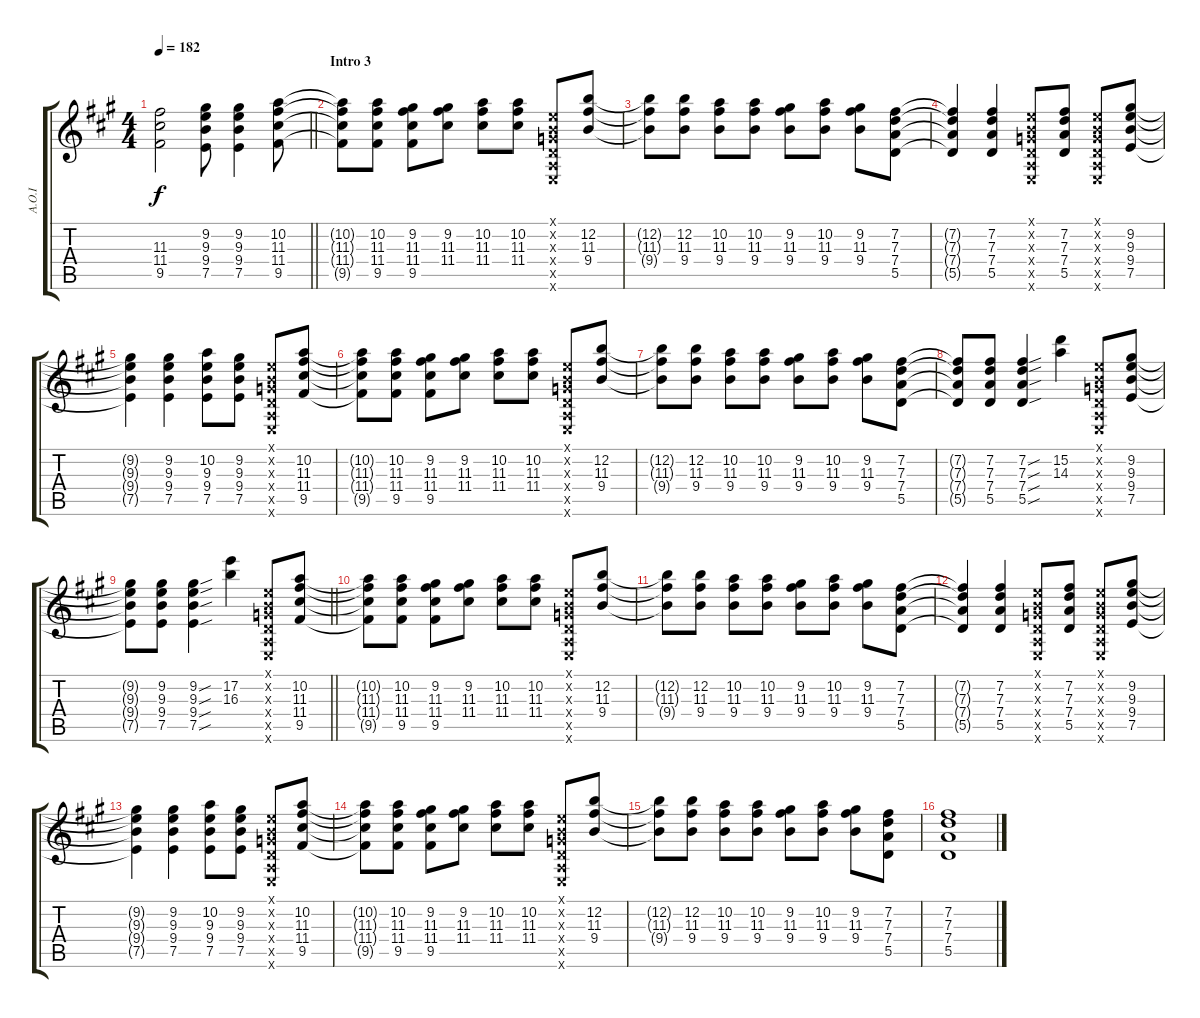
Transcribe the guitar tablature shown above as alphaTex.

\track ("A.O.I" "A.O.I") {instrument distortionguitar}
\staff {score tabs}
\tuning (E4 B3 G3 D3 A2 E2) {hide}
\ts (4 4)
\tempo 182
\clef g2
\barLineRight lightlight
\ks a
(11.3{t} 11.4{t} 9.5{t}).2{dy f} (9.2 9.3 9.4 7.5).8 (9.2 9.3 9.4 7.5).4 (10.2 11.3 11.4 9.5).8 |
\section ("" "Intro 3")
(10.2{t} 11.3{t} 11.4{t} 9.5{t}).8 (10.2 11.3 11.4 9.5).8 (9.2 11.3 11.4 9.5).8 (9.2 11.3 11.4).8 (10.2 11.3 11.4).8 (10.2 11.3 11.4).8 (0.1{x} 0.2{x} 0.3{x} 0.4{x} 0.5{x} 0.6{x}).8 (12.2 11.3 9.4).8 |
(12.2{t} 11.3{t} 9.4{t}).8 (12.2 11.3 9.4).8 (10.2 11.3 9.4).8 (10.2 11.3 9.4).8 (9.2 11.3 9.4).8 (10.2 11.3 9.4).8 (9.2 11.3 9.4).8 (7.2 7.3 7.4 5.5).8 |
(7.2{t} 7.3{t} 7.4{t} 5.5{t}).4 (7.2 7.3 7.4 5.5).4 (0.1{x} 0.2{x} 0.3{x} 0.4{x} 0.5{x} 0.6{x}).8 (7.2 7.3 7.4 5.5).8 (0.1{x} 0.2{x} 0.3{x} 0.4{x} 0.5{x} 0.6{x}).8 (9.2 9.3 9.4 7.5).8 |
(9.2{t} 9.3{t} 9.4{t} 7.5{t}).4 (9.2 9.3 9.4 7.5).4 (10.2 9.3 9.4 7.5).8 (9.2 9.3 9.4 7.5).8 (0.1{x} 0.2{x} 0.3{x} 0.4{x} 0.5{x} 0.6{x}).8 (10.2 11.3 11.4 9.5).8 |
(10.2{t} 11.3{t} 11.4{t} 9.5{t}).8 (10.2 11.3 11.4 9.5).8 (9.2 11.3 11.4 9.5).8 (9.2 11.3 11.4).8 (10.2 11.3 11.4).8 (10.2 11.3 11.4).8 (0.1{x} 0.2{x} 0.3{x} 0.4{x} 0.5{x} 0.6{x}).8 (12.2 11.3 9.4).8 |
(12.2{t} 11.3{t} 9.4{t}).8 (12.2 11.3 9.4).8 (10.2 11.3 9.4).8 (10.2 11.3 9.4).8 (9.2 11.3 9.4).8 (10.2 11.3 9.4).8 (9.2 11.3 9.4).8 (7.2 7.3 7.4 5.5).8 |
(7.2{t} 7.3{t} 7.4{t} 5.5{t}).8 (7.2 7.3 7.4 5.5).8 (7.2{sou} 7.3{sou} 7.4{sou} 5.5{sou}).4 (15.2 14.3).4 (0.1{x} 0.2{x} 0.3{x} 0.4{x} 0.5{x} 0.6{x}).8 (9.2 9.3 9.4 7.5).8 |
\barLineRight lightlight
(9.2{t} 9.3{t} 9.4{t} 7.5{t}).8 (9.2 9.3 9.4 7.5).8 (9.2{sou} 9.3{sou} 9.4{sou} 7.5{sou}).4 (17.2 16.3).4 (0.1{x} 0.2{x} 0.3{x} 0.4{x} 0.5{x} 0.6{x}).8 (10.2 11.3 11.4 9.5).8 |
(10.2{t} 11.3{t} 11.4{t} 9.5{t}).8 (10.2 11.3 11.4 9.5).8 (9.2 11.3 11.4 9.5).8 (9.2 11.3 11.4).8 (10.2 11.3 11.4).8 (10.2 11.3 11.4).8 (0.1{x} 0.2{x} 0.3{x} 0.4{x} 0.5{x} 0.6{x}).8 (12.2 11.3 9.4).8 |
(12.2{t} 11.3{t} 9.4{t}).8 (12.2 11.3 9.4).8 (10.2 11.3 9.4).8 (10.2 11.3 9.4).8 (9.2 11.3 9.4).8 (10.2 11.3 9.4).8 (9.2 11.3 9.4).8 (7.2 7.3 7.4 5.5).8 |
(7.2{t} 7.3{t} 7.4{t} 5.5{t}).4 (7.2 7.3 7.4 5.5).4 (0.1{x} 0.2{x} 0.3{x} 0.4{x} 0.5{x} 0.6{x}).8 (7.2 7.3 7.4 5.5).8 (0.1{x} 0.2{x} 0.3{x} 0.4{x} 0.5{x} 0.6{x}).8 (9.2 9.3 9.4 7.5).8 |
(9.2{t} 9.3{t} 9.4{t} 7.5{t}).4 (9.2 9.3 9.4 7.5).4 (10.2 9.3 9.4 7.5).8 (9.2 9.3 9.4 7.5).8 (0.1{x} 0.2{x} 0.3{x} 0.4{x} 0.5{x} 0.6{x}).8 (10.2 11.3 11.4 9.5).8 |
(10.2{t} 11.3{t} 11.4{t} 9.5{t}).8 (10.2 11.3 11.4 9.5).8 (9.2 11.3 11.4 9.5).8 (9.2 11.3 11.4).8 (10.2 11.3 11.4).8 (10.2 11.3 11.4).8 (0.1{x} 0.2{x} 0.3{x} 0.4{x} 0.5{x} 0.6{x}).8 (12.2 11.3 9.4).8 |
(12.2{t} 11.3{t} 9.4{t}).8 (12.2 11.3 9.4).8 (10.2 11.3 9.4).8 (10.2 11.3 9.4).8 (9.2 11.3 9.4).8 (10.2 11.3 9.4).8 (9.2 11.3 9.4).8 (7.2 7.3 7.4 5.5).8 |
(7.2 7.3 7.4 5.5).1
